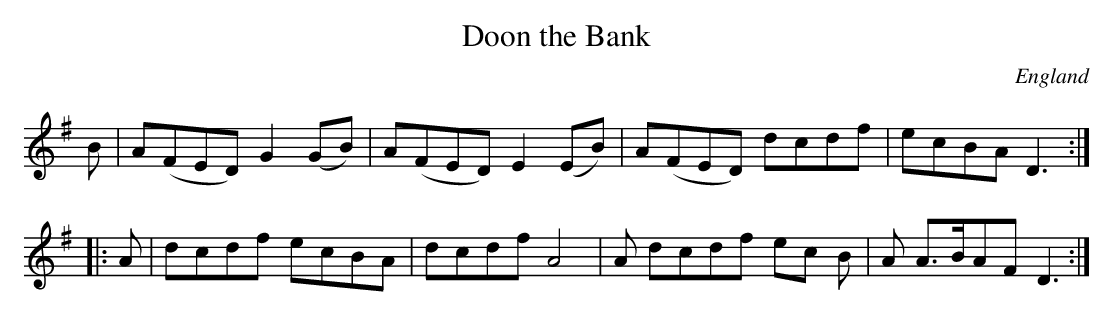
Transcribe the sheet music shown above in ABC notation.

X:1
T:Doon the Bank
L:1/8
O:England
K:G major
B|\
A(FED) G2(GB) | A(FED) E2(EB) | A(FED) dcdf | ecBA D3 ::
A|\
dcdf ecBA | dcdf A4 | A dcdf ec B | A A>BAF D3 :|
